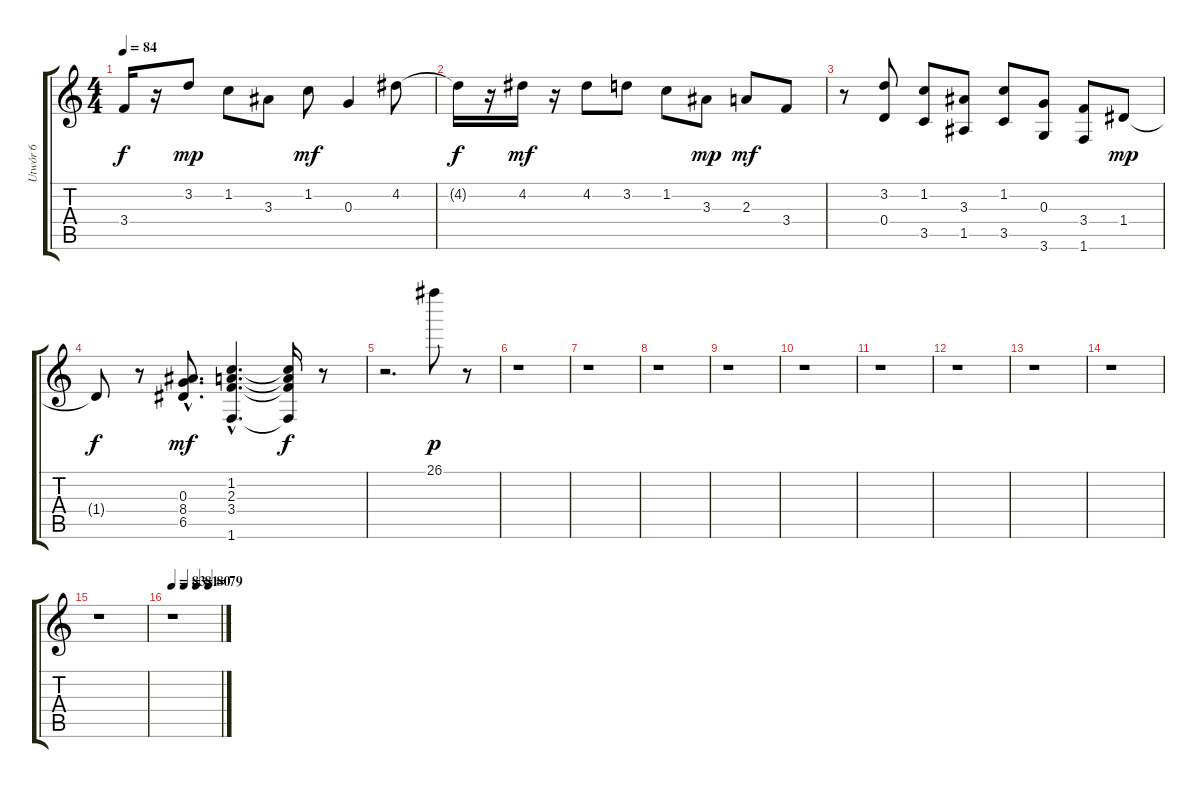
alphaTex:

\track ("Utwór 6" "Utwór 6") {instrument acousticguitarnylon}
\staff {score tabs}
\tuning (E4 B3 G3 D3 A2 E2) {hide}
\ts (4 4)
\tempo 84
\clef g2
\ks c
3.4{t}.16{dy f} r.16 3.2.8{dy mp} 1.2.8 3.3.8 1.2.8{dy mf} 0.3.4 4.2.8 |
4.2{t}.16{dy f} r.16 4.2.16{dy mf} r.16 4.2.8 3.2.8 1.2.8 3.3.8{dy mp} 2.3.8{dy mf} 3.4.8 |
r.8 (3.2 0.4).8 (1.2 3.5).8 (3.3 1.5).8 (1.2 3.5).8 (0.3 3.6).8 (3.4 1.6).8 1.4.8{dy mp} |
1.4{t}.8{dy f} r.8 (0.3{hac} 8.4{hac} 6.5{hac}).8{d dy mf} (1.2{hac} 2.3{hac} 3.4{hac} 1.6{hac}).4{d} (1.2{t} 2.3{t} 3.4{t} 1.6{t}).16{dy f} r.8 |
r.2{d} 26.1.8{dy p} r.8 |
r.1 |
r.1 |
r.1 |
r.1 |
r.1 |
r.1 |
r.1 |
r.1 |
r.1 |
r.1 |
\tempo 83
\tempo (81 0.2604166666666667)
\tempo (80 0.5104166666666666)
\tempo (79 0.7604166666666666)
r.1
